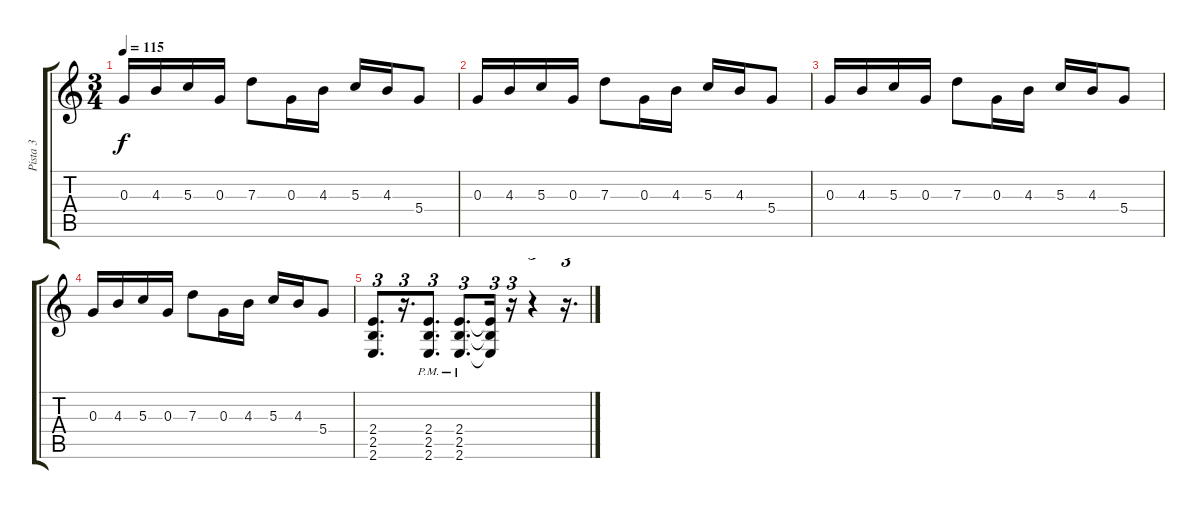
\track ("Pista 3" "Pista 3") {instrument distortionguitar}
\staff {score tabs}
\tuning (E4 B3 G3 D3 A2 D2) {hide}
\ts (3 4)
\tempo 115
\clef g2
\ks c
0.3.16{dy f} 4.3.16 5.3.16 0.3.16 7.3.8 0.3.16 4.3.16 5.3.16 4.3.16 5.4.8 |
0.3.16 4.3.16 5.3.16 0.3.16 7.3.8 0.3.16 4.3.16 5.3.16 4.3.16 5.4.8 |
0.3.16 4.3.16 5.3.16 0.3.16 7.3.8 0.3.16 4.3.16 5.3.16 4.3.16 5.4.8 |
0.3.16 4.3.16 5.3.16 0.3.16 7.3.8 0.3.16 4.3.16 5.3.16 4.3.16 5.4.8 |
(2.4 2.5 2.6).8{d tu (3 2)} r.16{d tu (3 2)} (2.4{pm} 2.5{pm} 2.6{pm}).8{d tu (3 2)} (2.4{pm} 2.5{pm} 2.6{pm}).8{d tu (3 2)} (2.4{t} 2.5{t} 2.6{t}).16{tu (3 2)} r.16{tu (3 2)} r.4{tu (3 2)} r.16{d tu (3 2)}
